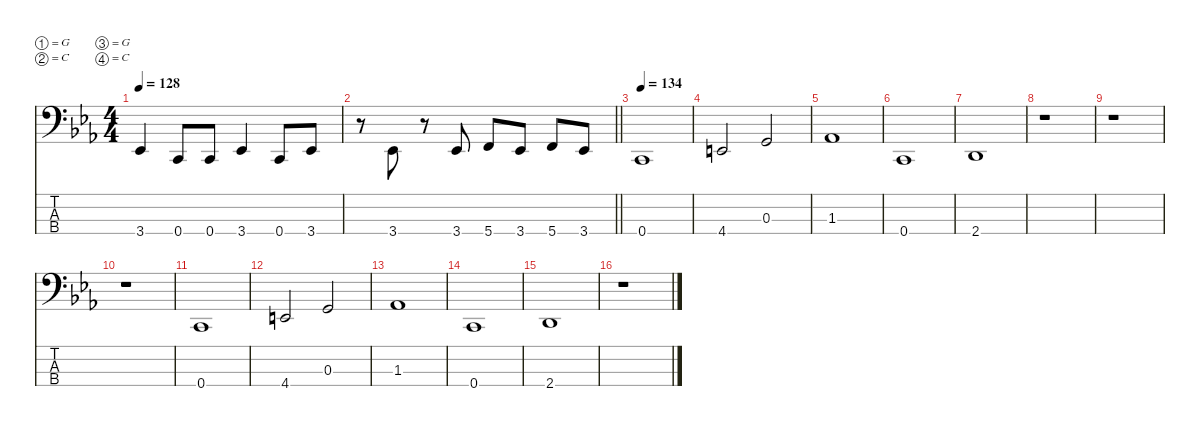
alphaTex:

\defaultSystemsLayout 4
\hideDynamics
\bracketExtendMode nobrackets
\singleTrackTrackNamePolicy hidden
\multiTrackTrackNamePolicy hidden
\firstSystemTrackNameMode fullname
\otherSystemsTrackNameOrientation horizontal
\track ("Bass" "fl.bs.") {instrument fretlessbass}
\staff {score tabs}
\tuning (G2 C2 G1 C1)
\ts (4 4)
\tempo 128
\clef f4
\ks cminor
3.4{acc b}.4{dy f beam Up} 0.4{acc forcenatural}.8{beam Up} 0.4{acc forcenatural}.8{beam Up} 3.4{acc b}.4{beam Up} 0.4{acc forcenatural}.8{beam Up} 3.4{acc b}.8{beam Up} |
\barLineRight lightlight
r.8{beam Down} 3.4{acc b}.8{beam Up} r.8{beam Up} 3.4{acc b}.8{beam Up} 5.4{acc forcenatural}.8{beam Up} 3.4{acc b}.8{beam Up} 5.4{acc forcenatural}.8{beam Up} 3.4{acc b}.8{beam Up} |
\tempo 134
0.4{acc forcenatural}.1{beam Up} |
4.4{acc forcenatural}.2{beam Up} 0.3{acc forcenatural}.2{beam Up} |
1.3{acc b}.1{beam Up} |
0.4{acc forcenatural}.1{beam Up} |
2.4{acc forcenatural}.1{beam Up} |
r.1{beam Down} |
r.1{beam Down} |
r.1{beam Down} |
0.4{acc forcenatural}.1{beam Up} |
4.4{acc forcenatural}.2{beam Up} 0.3{acc forcenatural}.2{beam Up} |
1.3{acc b}.1{beam Up} |
0.4{acc forcenatural}.1{beam Up} |
2.4{acc forcenatural}.1{beam Up} |
r.1{beam Down}
